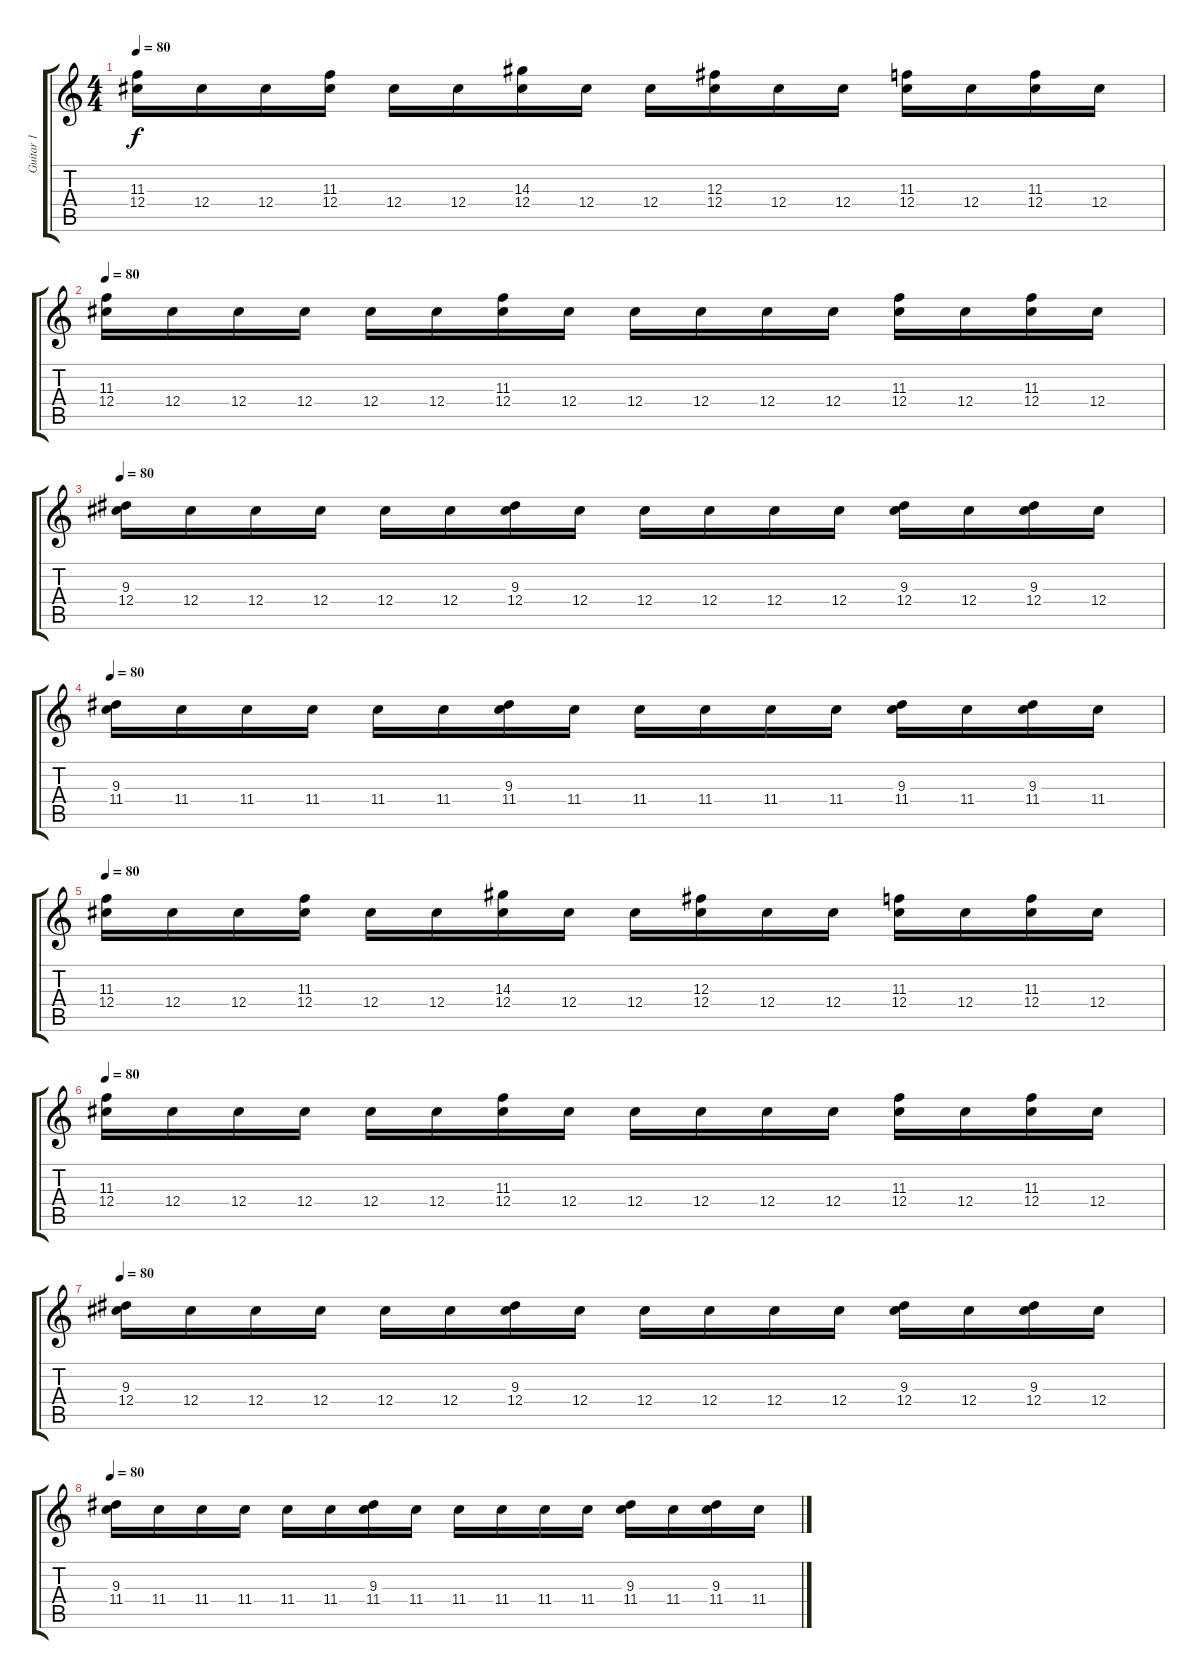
\track ("Guitar 1" "Guitar 1") {instrument distortionguitar}
\staff {score tabs}
\tuning (Eb4 Bb3 Gb3 Db3 Ab2 Db2) {hide}
\ts (4 4)
\tempo 80
\clef g2
\ks c
(11.3 12.4).16{dy f} 12.4.16 12.4.16 (11.3 12.4).16 12.4.16 12.4.16 (14.3 12.4).16 12.4.16 12.4.16 (12.3 12.4).16 12.4.16 12.4.16 (11.3 12.4).16 12.4.16 (11.3 12.4).16 12.4.16 |
\tempo 80
(11.3 12.4).16 12.4.16 12.4.16 12.4.16 12.4.16 12.4.16 (11.3 12.4).16 12.4.16 12.4.16 12.4.16 12.4.16 12.4.16 (11.3 12.4).16 12.4.16 (11.3 12.4).16 12.4.16 |
\tempo 80
(9.3 12.4).16 12.4.16 12.4.16 12.4.16 12.4.16 12.4.16 (9.3 12.4).16 12.4.16 12.4.16 12.4.16 12.4.16 12.4.16 (9.3 12.4).16 12.4.16 (9.3 12.4).16 12.4.16 |
\tempo 80
(9.3 11.4).16 11.4.16 11.4.16 11.4.16 11.4.16 11.4.16 (9.3 11.4).16 11.4.16 11.4.16 11.4.16 11.4.16 11.4.16 (9.3 11.4).16 11.4.16 (9.3 11.4).16 11.4.16 |
\tempo 80
(11.3 12.4).16 12.4.16 12.4.16 (11.3 12.4).16 12.4.16 12.4.16 (14.3 12.4).16 12.4.16 12.4.16 (12.3 12.4).16 12.4.16 12.4.16 (11.3 12.4).16 12.4.16 (11.3 12.4).16 12.4.16 |
\tempo 80
(11.3 12.4).16 12.4.16 12.4.16 12.4.16 12.4.16 12.4.16 (11.3 12.4).16 12.4.16 12.4.16 12.4.16 12.4.16 12.4.16 (11.3 12.4).16 12.4.16 (11.3 12.4).16 12.4.16 |
\tempo 80
(9.3 12.4).16 12.4.16 12.4.16 12.4.16 12.4.16 12.4.16 (9.3 12.4).16 12.4.16 12.4.16 12.4.16 12.4.16 12.4.16 (9.3 12.4).16 12.4.16 (9.3 12.4).16 12.4.16 |
\tempo 80
(9.3 11.4).16 11.4.16 11.4.16 11.4.16 11.4.16 11.4.16 (9.3 11.4).16 11.4.16 11.4.16 11.4.16 11.4.16 11.4.16 (9.3 11.4).16 11.4.16 (9.3 11.4).16 11.4.16
